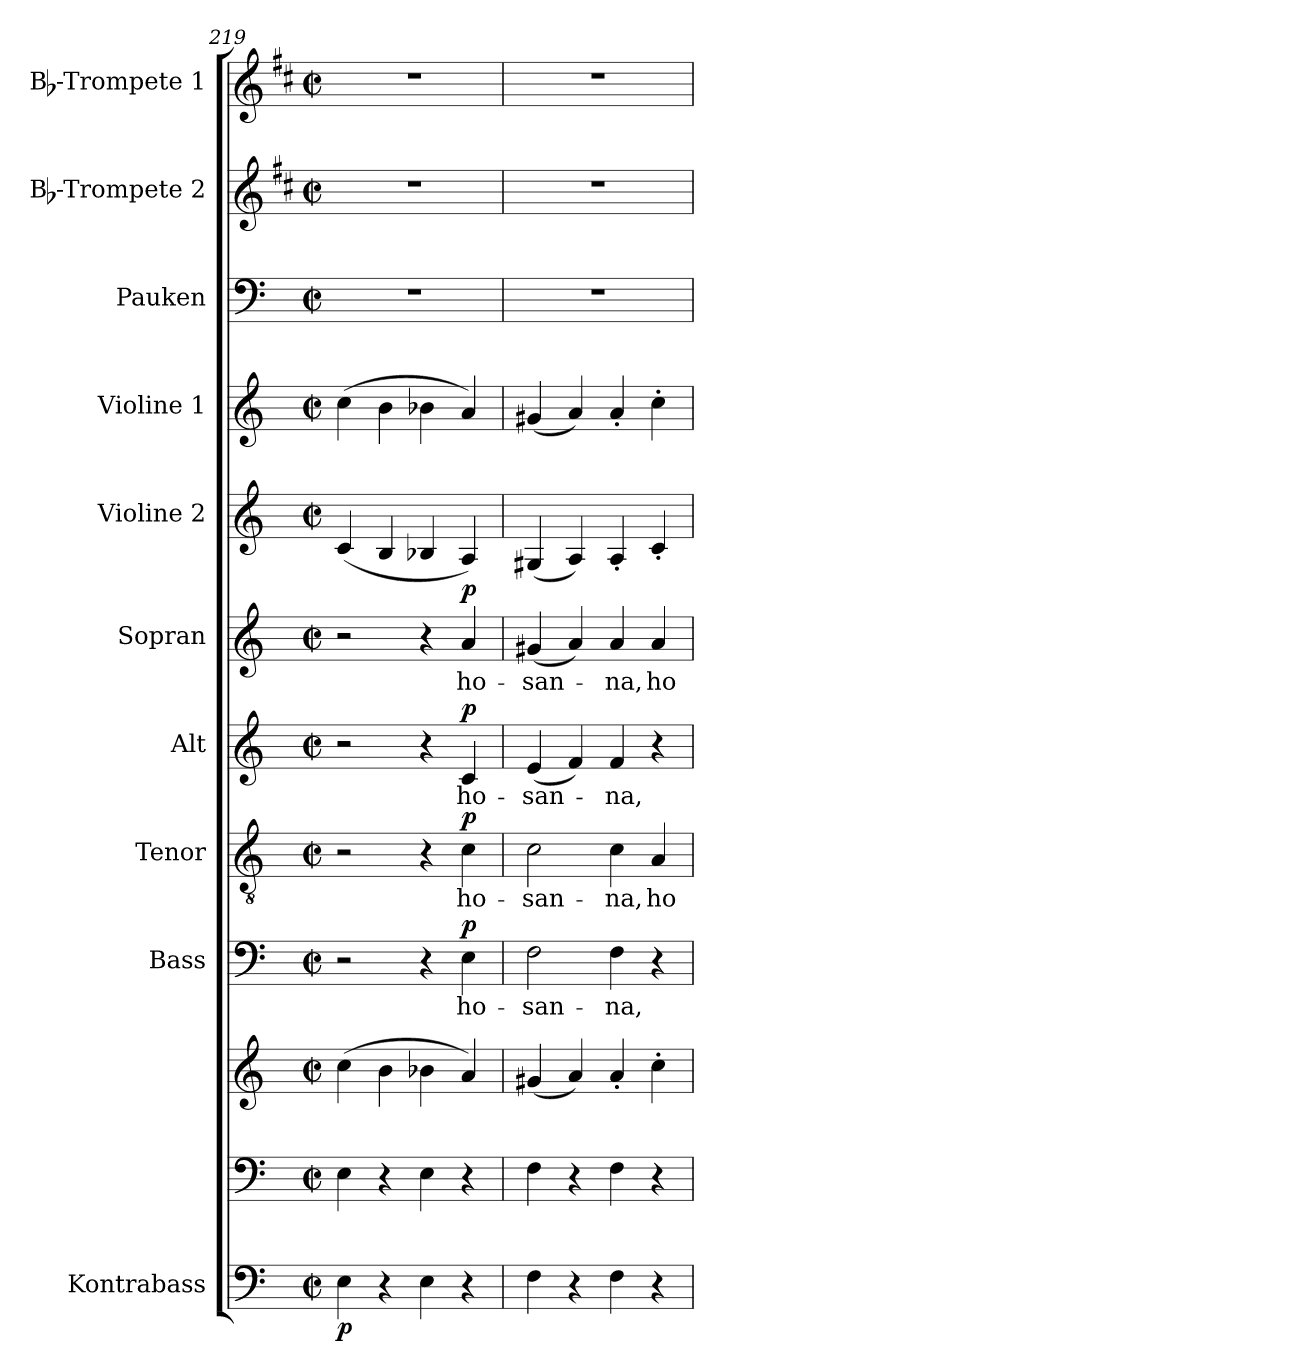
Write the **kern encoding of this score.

**kern	**dynam	**kern	**kern	**kern	**text	**dynam	**kern	**text	**dynam	**kern	**text	**dynam	**kern	**text	**dynam	**kern	**kern	**kern	**kern	**kern
*part11	*part11	*part10	*part10	*part9	*part9	*part9	*part8	*part8	*part8	*part7	*part7	*part7	*part6	*part6	*part6	*part5	*part4	*part3	*part2	*part1
*staff12	*staff12	*staff11	*staff10	*staff9	*staff9	*staff9	*staff8	*staff8	*staff8	*staff7	*staff7	*staff7	*staff6	*staff6	*staff6	*staff5	*staff4	*staff3	*staff2	*staff1
*I"Kontrabass	*	*	*	*I"Bass	*	*	*I"Tenor	*	*	*I"Alt	*	*	*I"Sopran	*	*	*I"Violine 2	*I"Violine 1	*I"Pauken	*I"Bb-Trompete 2	*I"Bb-Trompete 1
*I'Kb.	*	*	*	*I'B.	*	*	*I'T.	*	*	*I'A.	*	*	*I'S.	*	*	*I'Vl. 2	*I'Vl. 1	*I'Pk.	*I'Bb Trp. 2	*I'Bb Trp. 1
*clefF4	*	*clefF4	*clefG2	*clefF4	*	*	*clefGv2	*	*	*clefG2	*	*	*clefG2	*	*	*clefG2	*clefG2	*clefF4	*clefG2	*clefG2
*ITrd7c12	*	*	*	*	*	*	*	*	*	*	*	*	*	*	*	*	*	*	*ITrd1c2	*ITrd1c2
*k[]	*	*k[]	*k[]	*k[]	*	*	*k[]	*	*	*k[]	*	*	*k[]	*	*	*k[]	*k[]	*k[]	*k[]	*k[]
*C:	*	*C:	*C:	*C:	*	*	*C:	*	*	*C:	*	*	*C:	*	*	*C:	*C:	*C:	*C:	*C:
*M2/2	*	*M2/2	*M2/2	*M2/2	*	*	*M2/2	*	*	*M2/2	*	*	*M2/2	*	*	*M2/2	*M2/2	*M2/2	*M2/2	*M2/2
*met(c|)	*	*met(c|)	*met(c|)	*met(c|)	*	*	*met(c|)	*	*	*met(c|)	*	*	*met(c|)	*	*	*met(c|)	*met(c|)	*met(c|)	*met(c|)	*met(c|)
=219	=219	=219	=219	=219	=219	=219	=219	=219	=219	=219	=219	=219	=219	=219	=219	=219	=219	=219	=219	=219
!	!LO:DY:b	!	!	!	!	!	!	!	!	!	!	!	!	!	!	!	!	!	!	!
4EE\	p	4E\	(>4cc\	2r	.	.	2r	.	.	2r	.	.	2r	.	.	(<4c/	(>4cc\	1r	1r	1r
4r	.	4r	4b\	.	.	.	.	.	.	.	.	.	.	.	.	4B/	4b\	.	.	.
4EE\	.	4E\	4b-X\	4r	.	.	4r	.	.	4r	.	.	4r	.	.	4B-X/	4b-X\	.	.	.
!	!	!	!	!	!LO:LY:b	!LO:DY:a	!	!LO:LY:b	!LO:DY:a	!	!LO:LY:b	!LO:DY:a	!	!LO:LY:b	!LO:DY:a	!	!	!	!	!
4r	.	4r	4a/)	4E\	ho-	p	4c\	ho-	p	4c/	ho-	p	4a/	ho-	p	4A/)	4a/)	.	.	.
=220	=220	=220	=220	=220	=220	=220	=220	=220	=220	=220	=220	=220	=220	=220	=220	=220	=220	=220	=220	=220
!	!	!	!	!	!LO:LY:b	!	!	!LO:LY:b	!	!	!LO:LY:b	!	!	!LO:LY:b	!	!	!	!	!	!
4FF\	.	4F\	(<4g#X/	2F\	-san-	.	2c\	-san-	.	(<4e/	-san-	.	(<4g#X/	-san-	.	(<4G#X/	(<4g#X/	1r	1r	1r
4r	.	4r	4a/)	.	.	.	.	.	.	4f/)	.	.	4a/)	.	.	4A/)	4a/)	.	.	.
!	!	!	!	!	!LO:LY:b	!	!	!LO:LY:b	!	!	!LO:LY:b	!	!	!LO:LY:b	!	!	!	!	!	!
4FF\	.	4F\	4a'</	4F\	-na,	.	4c\	-na,	.	4f/	-na,	.	4a/	-na,	.	4A'</	4a'</	.	.	.
!	!	!	!	!	!	!	!	!LO:LY:b	!	!	!	!	!	!LO:LY:b	!	!	!	!	!	!
4r	.	4r	4cc'>\	4r	.	.	4A/	ho-	.	4r	.	.	4a/	ho-	.	4c'</	4cc'>\	.	.	.
=	=	=	=	=	=	=	=	=	=	=	=	=	=	=	=	=	=	=	=	=
*-	*-	*-	*-	*-	*-	*-	*-	*-	*-	*-	*-	*-	*-	*-	*-	*-	*-	*-	*-	*-
